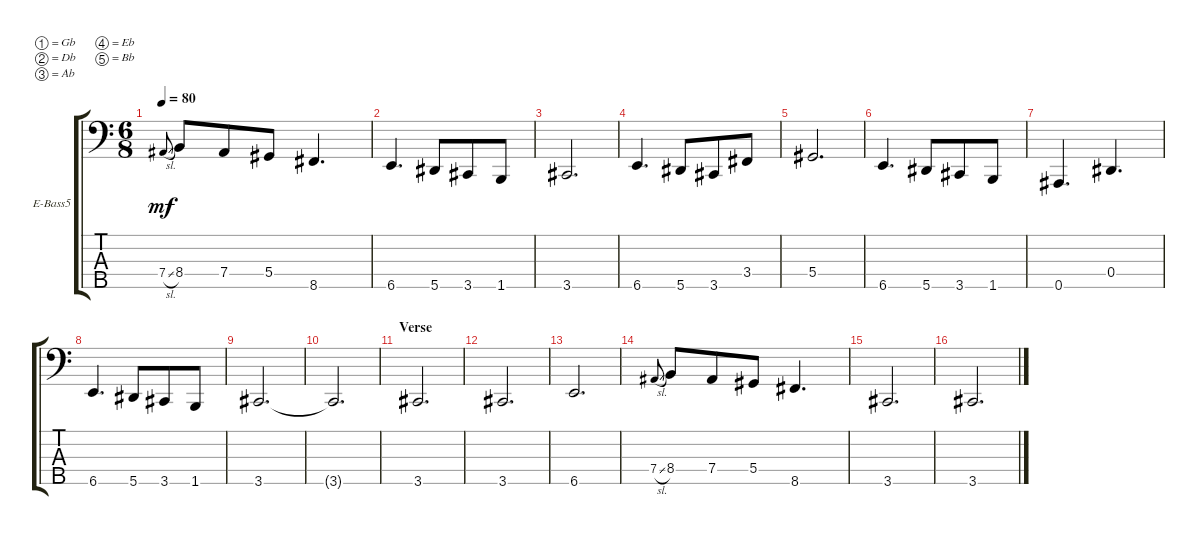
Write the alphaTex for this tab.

\bracketExtendMode groupsimilarinstruments
\firstSystemTrackNameOrientation horizontal
\otherSystemsTrackNameOrientation horizontal
\track ("Electric Bass" "E-Bass5") {instrument electricbassfinger}
\staff {score tabs}
\tuning (Gb2 Db2 Ab1 Eb1 Bb0)
\ts (6 8)
\tempo 80
\clef f4
\ks c
7.4{sl}.8{gr onbeat dy mf} 8.4.8 7.4.8 5.4.8 8.5.4{d} |
6.5.4{d} 5.5.8 3.5.8 1.5.8 |
3.5.2{d} |
6.5.4{d} 5.5.8 3.5.8 3.4.8 |
5.4.2{d} |
6.5.4{d} 5.5.8 3.5.8 1.5.8 |
0.5.4{d} 0.4.4{d} |
6.5.4{d} 5.5.8 3.5.8 1.5.8 |
3.5.2{d} |
3.5{t}.2{d} |
\section ("" "Verse")
3.5.2{d} |
3.5.2{d} |
6.5.2{d} |
7.4{sl}.8{gr onbeat} 8.4.8 7.4.8 5.4.8 8.5.4{d} |
3.5.2{d} |
3.5.2{d}
